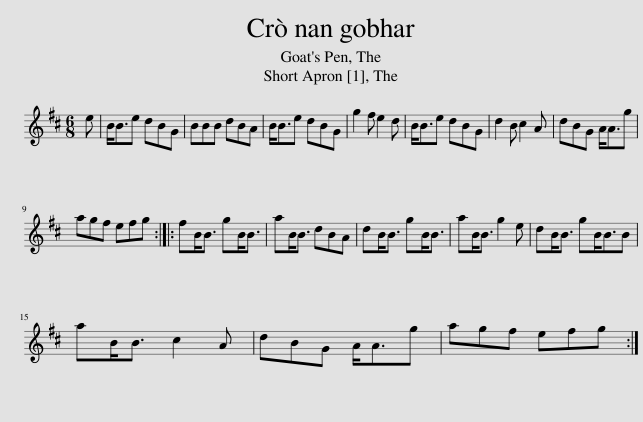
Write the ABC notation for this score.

X:1
L:1/8
M:6/8
I:linebreak $
K:Bmin
V:1 treble
V:1
 e | B<Be dBG | BBB dBA | B<Be dBG | g2 f e2 d | %5
 B<Be dBG | d2 B c2 A | dBG A<Ag |$ agf efg :: fB<B gB<B | %10
 aB<B dBA | dB<B gB<B | aB<B g2 e | dB<B gB<BB |$ aB<B c2 A | %15
 dBG A<Ag | agf efg :| %17
